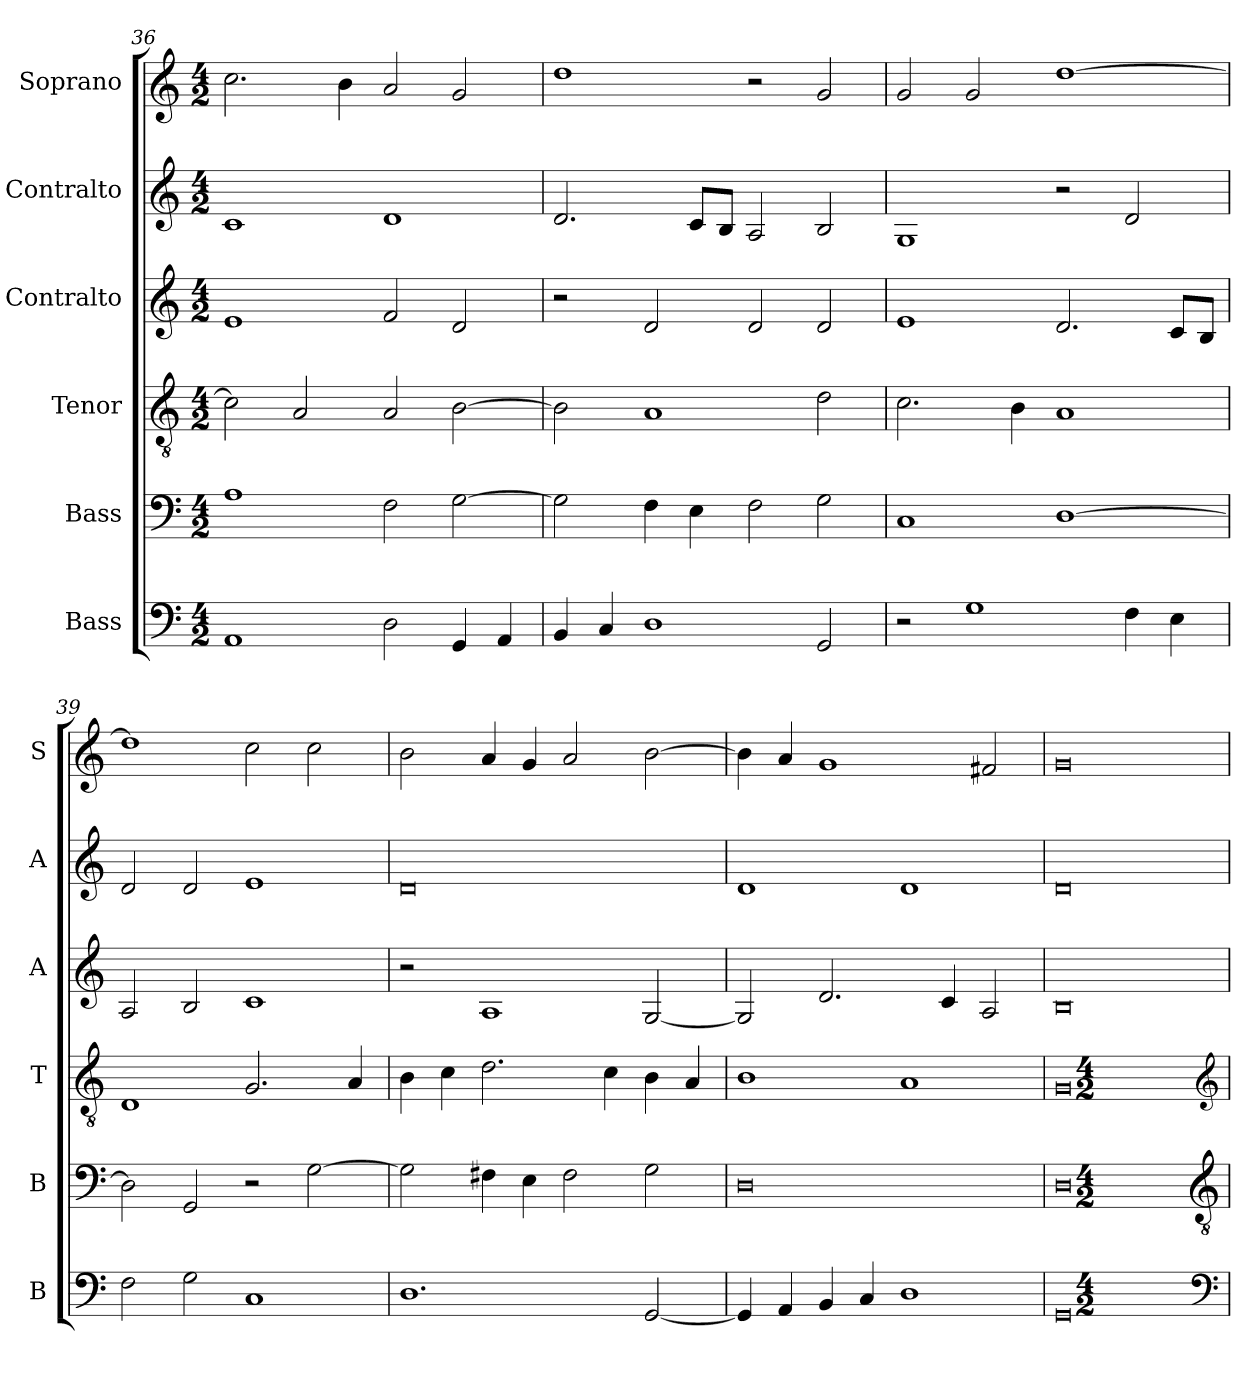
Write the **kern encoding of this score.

**kern	**kern	**kern	**kern	**kern	**kern
*part6	*part5	*part4	*part3	*part2	*part1
*staff6	*staff5	*staff4	*staff3	*staff2	*staff1
*I"Bass	*I"Bass	*I"Tenor	*I"Contralto	*I"Contralto	*I"Soprano
*I'B	*I'B	*I'T	*I'A	*I'A	*I'S
*clefF4	*clefF4	*clefGv2	*clefG2	*clefG2	*clefG2
*k[]	*k[]	*k[]	*k[]	*k[]	*k[]
*G:mix	*G:mix	*G:mix	*G:mix	*G:mix	*G:mix
*M4/2	*M4/2	*M4/2	*M4/2	*M4/2	*M4/2
=36	=36	=36	=36	=36	=36
1AA	1A	2c]	1e	1c	2.cc
.	.	2A	.	.	.
.	.	.	.	.	4b
2D	2F	2A	2f	1d	2a
4GG	[2G	[2B	2d	.	2g
4AA	.	.	.	.	.
=37	=37	=37	=37	=37	=37
4BB	2G]	2B]	2r	2.d	1dd
4C	.	.	.	.	.
1D	4F	1A	2d	.	.
.	4E	.	.	8c/L	.
.	.	.	.	8B/J	.
.	2F	.	2d	2A	2r
2GG	2G	2d	2d	2B	2g
=38	=38	=38	=38	=38	=38
2r	1C	2.c	1e	1G	2g
1G	.	.	.	.	2g
.	.	4B	.	.	.
.	[1D	1A	2.d	2r	[1dd
4F	.	.	.	2d	.
4E	.	.	8c/L	.	.
.	.	.	8B/J	.	.
=39	=39	=39	=39	=39	=39
2F	2D]	1D	2A	2d	1dd]
2G	2GG	.	2B	2d	.
1C	2r	2.G	1c	1e	2cc
.	[2G	.	.	.	2cc
.	.	4A	.	.	.
=40	=40	=40	=40	=40	=40
1.D	2G]	4B	2r	0d	2b
.	.	4c	.	.	.
.	4F#X	2.d	1A	.	4a
.	4E	.	.	.	4g
.	2F#	.	.	.	2a
.	.	4c	.	.	.
[2GG	2G	4B	[2G	.	[2b
.	.	4A	.	.	.
=41	=41	=41	=41	=41	=41
4GG]	0D	1B	2G]	1d	4b]
4AA	.	.	.	.	4a
4BB	.	.	2.d	.	1g
4C	.	.	.	.	.
1D	.	1A	.	1d	.
.	.	.	4c	.	.
.	.	.	2A	.	2f#X
=42	=42	=42	=42	=42	=42
0GG	0D	0G	0B	0d	0g
*clefF4	*clefGv2	*clefG2	*	*	*
*k[]	*k[]	*k[]	*	*	*
*G:mix	*G:mix	*G:mix	*	*	*
*M4/2	*M4/2	*M4/2	*	*	*
=	=	=	=	=	=
*-	*-	*-	*-	*-	*-
